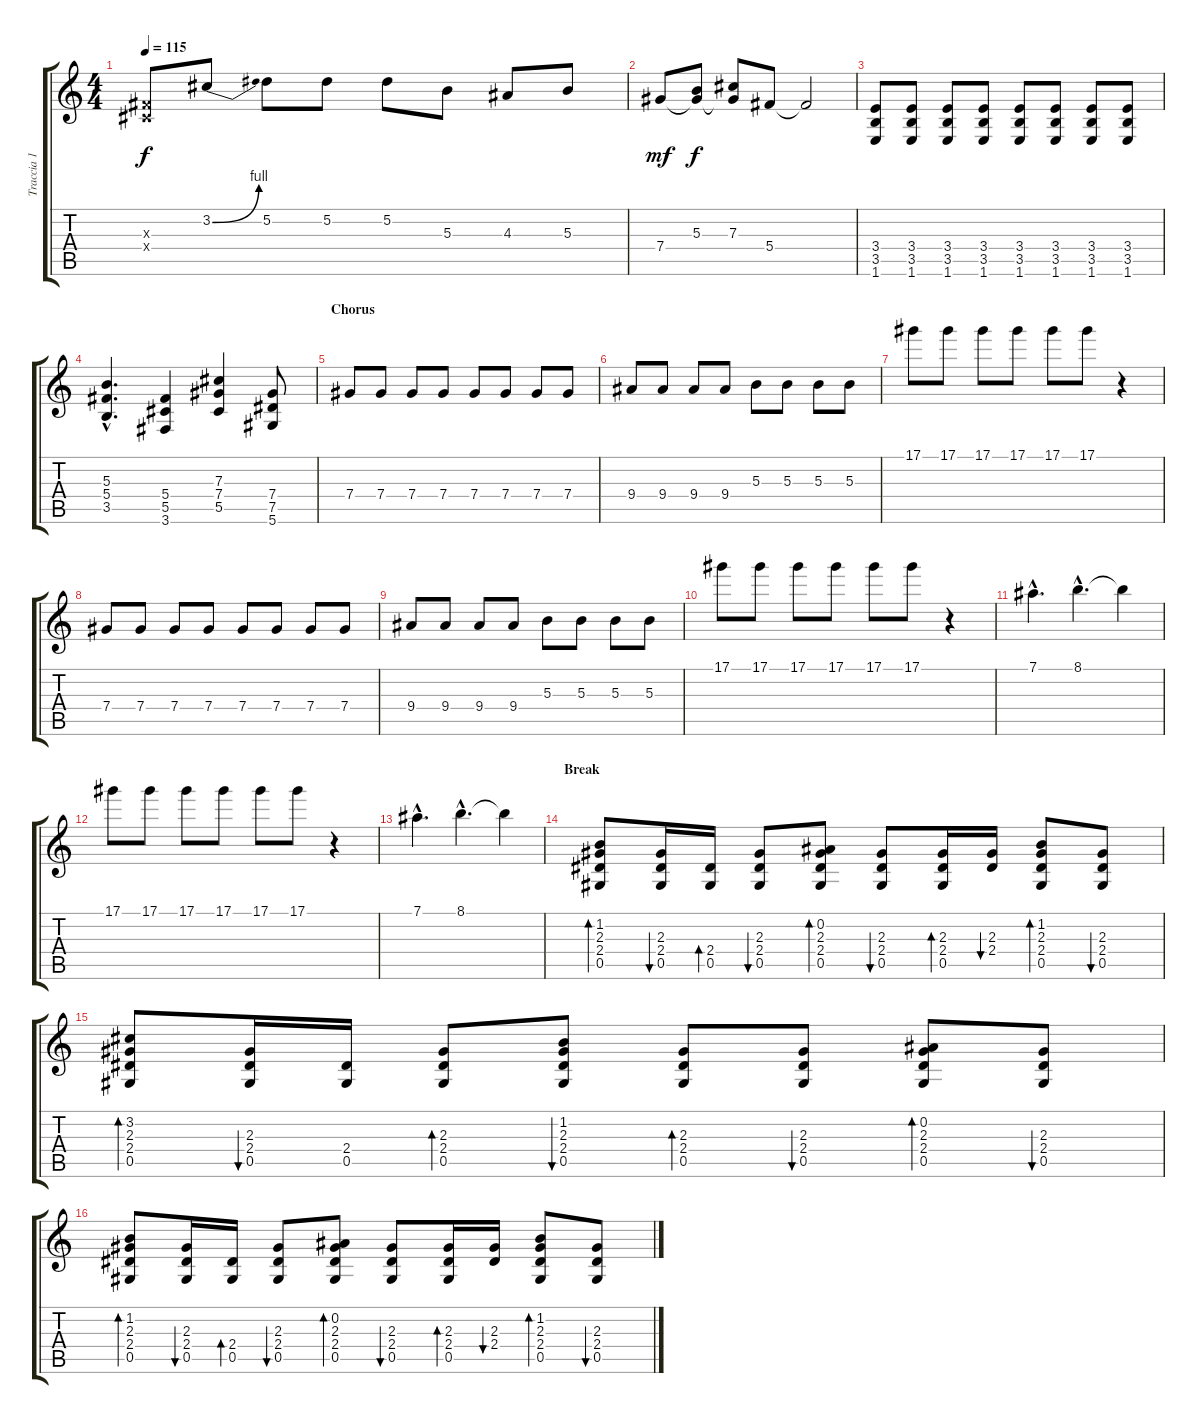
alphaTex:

\track ("Traccia 1" "Traccia 1") {instrument overdrivenguitar}
\staff {score tabs}
\tuning (Eb4 Bb3 Gb3 Db3 Ab2 Eb2) {hide}
\ts (4 4)
\tempo 115
\clef g2
\ks c
(0.3{x} 0.4{x}).8{dy f} 3.2{be (bend 0 0 60 4)}.8 5.2.8 5.2.8 5.2.8 5.3.8 4.3.8 5.3.8 |
7.4.8{dy mf} (5.3 7.4{t}).8{dy f} (7.3 7.4{t}).8 5.4.8 5.4{t}.2 |
(3.4 3.5 1.6).8 (3.4 3.5 1.6).8 (3.4 3.5 1.6).8 (3.4 3.5 1.6).8 (3.4 3.5 1.6).8 (3.4 3.5 1.6).8 (3.4 3.5 1.6).8 (3.4 3.5 1.6).8 |
(5.3{hac} 5.4{hac} 3.5{hac}).4{d} (5.4 5.5 3.6).4 (7.3 7.4 5.5).4 (7.4 7.5 5.6).8 |
\section ("" "Chorus")
7.4.8 7.4.8 7.4.8 7.4.8 7.4.8 7.4.8 7.4.8 7.4.8 |
9.4.8 9.4.8 9.4.8 9.4.8 5.3.8 5.3.8 5.3.8 5.3.8 |
17.1.8 17.1.8 17.1.8 17.1.8 17.1.8 17.1.8 r.4 |
7.4.8 7.4.8 7.4.8 7.4.8 7.4.8 7.4.8 7.4.8 7.4.8 |
9.4.8 9.4.8 9.4.8 9.4.8 5.3.8 5.3.8 5.3.8 5.3.8 |
17.1.8 17.1.8 17.1.8 17.1.8 17.1.8 17.1.8 r.4 |
7.1{hac}.4{d} 8.1{hac}.4{d} 8.1{t}.4 |
17.1.8 17.1.8 17.1.8 17.1.8 17.1.8 17.1.8 r.4 |
7.1{hac}.4{d} 8.1{hac}.4{d} 8.1{t}.4 |
\section ("" "Break")
(1.2 2.3 2.4 0.5).8{bd 60 instrument electricguitarclean} (2.3 2.4 0.5).16{bu 60} (2.4 0.5).16{bd 60} (2.3 2.4 0.5).8{bu 60} (0.2 2.3 2.4 0.5).8{bd 60} (2.3 2.4 0.5).8{bu 60} (2.3 2.4 0.5).16{bd 60} (2.3 2.4).16{bu 60} (1.2 2.3 2.4 0.5).8{bd 60} (2.3 2.4 0.5).8{bu 60} |
(3.2 2.3 2.4 0.5).8{bd 60} (2.3 2.4 0.5).16{bu 60} (2.4 0.5).16 (2.3 2.4 0.5).8{bd 60} (1.2 2.3 2.4 0.5).8{bu 60} (2.3 2.4 0.5).8{bd 60} (2.3 2.4 0.5).8{bu 60} (0.2 2.3 2.4 0.5).8{bd 60} (2.3 2.4 0.5).8{bu 60} |
(1.2 2.3 2.4 0.5).8{bd 60} (2.3 2.4 0.5).16{bu 60} (2.4 0.5).16{bd 60} (2.3 2.4 0.5).8{bu 60} (0.2 2.3 2.4 0.5).8{bd 60} (2.3 2.4 0.5).8{bu 60} (2.3 2.4 0.5).16{bd 60} (2.3 2.4).16{bu 60} (1.2 2.3 2.4 0.5).8{bd 60} (2.3 2.4 0.5).8{bu 60}
